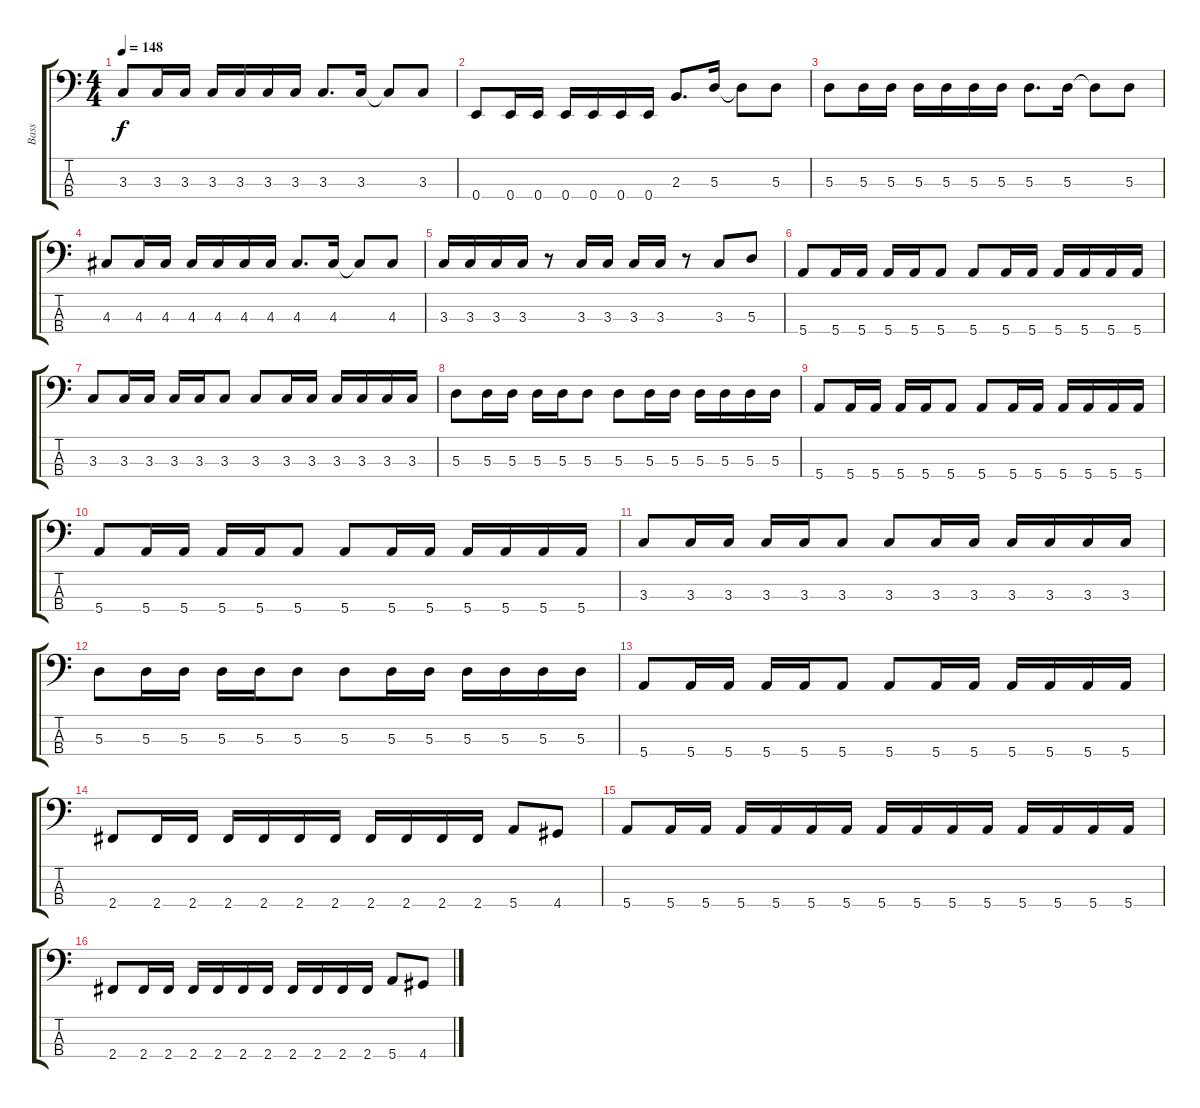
\track ("Bass" "Bass") {instrument electricbasspick}
\staff {score tabs}
\tuning (G2 D2 A1 E1) {hide}
\ts (4 4)
\tempo 148
\clef f4
\ks c
3.3.8{dy f} 3.3.16 3.3.16 3.3.16 3.3.16 3.3.16 3.3.16 3.3.8{d} 3.3.16 3.3{t}.8 3.3.8 |
0.4.8 0.4.16 0.4.16 0.4.16 0.4.16 0.4.16 0.4.16 2.3.8{d} 5.3.16 5.3{t}.8 5.3.8 |
5.3.8 5.3.16 5.3.16 5.3.16 5.3.16 5.3.16 5.3.16 5.3.8{d} 5.3.16 5.3{t}.8 5.3.8 |
4.3.8 4.3.16 4.3.16 4.3.16 4.3.16 4.3.16 4.3.16 4.3.8{d} 4.3.16 4.3{t}.8 4.3.8 |
3.3.16 3.3.16 3.3.16 3.3.16 r.8 3.3.16 3.3.16 3.3.16 3.3.16 r.8 3.3.8 5.3.8 |
5.4.8 5.4.16 5.4.16 5.4.16 5.4.16 5.4.8 5.4.8 5.4.16 5.4.16 5.4.16 5.4.16 5.4.16 5.4.16 |
3.3.8 3.3.16 3.3.16 3.3.16 3.3.16 3.3.8 3.3.8 3.3.16 3.3.16 3.3.16 3.3.16 3.3.16 3.3.16 |
5.3.8 5.3.16 5.3.16 5.3.16 5.3.16 5.3.8 5.3.8 5.3.16 5.3.16 5.3.16 5.3.16 5.3.16 5.3.16 |
5.4.8 5.4.16 5.4.16 5.4.16 5.4.16 5.4.8 5.4.8 5.4.16 5.4.16 5.4.16 5.4.16 5.4.16 5.4.16 |
5.4.8 5.4.16 5.4.16 5.4.16 5.4.16 5.4.8 5.4.8 5.4.16 5.4.16 5.4.16 5.4.16 5.4.16 5.4.16 |
3.3.8 3.3.16 3.3.16 3.3.16 3.3.16 3.3.8 3.3.8 3.3.16 3.3.16 3.3.16 3.3.16 3.3.16 3.3.16 |
5.3.8 5.3.16 5.3.16 5.3.16 5.3.16 5.3.8 5.3.8 5.3.16 5.3.16 5.3.16 5.3.16 5.3.16 5.3.16 |
5.4.8 5.4.16 5.4.16 5.4.16 5.4.16 5.4.8 5.4.8 5.4.16 5.4.16 5.4.16 5.4.16 5.4.16 5.4.16 |
2.4.8 2.4.16 2.4.16 2.4.16 2.4.16 2.4.16 2.4.16 2.4.16 2.4.16 2.4.16 2.4.16 5.4.8 4.4.8 |
5.4.8 5.4.16 5.4.16 5.4.16 5.4.16 5.4.16 5.4.16 5.4.16 5.4.16 5.4.16 5.4.16 5.4.16 5.4.16 5.4.16 5.4.16 |
2.4.8 2.4.16 2.4.16 2.4.16 2.4.16 2.4.16 2.4.16 2.4.16 2.4.16 2.4.16 2.4.16 5.4.8 4.4.8
